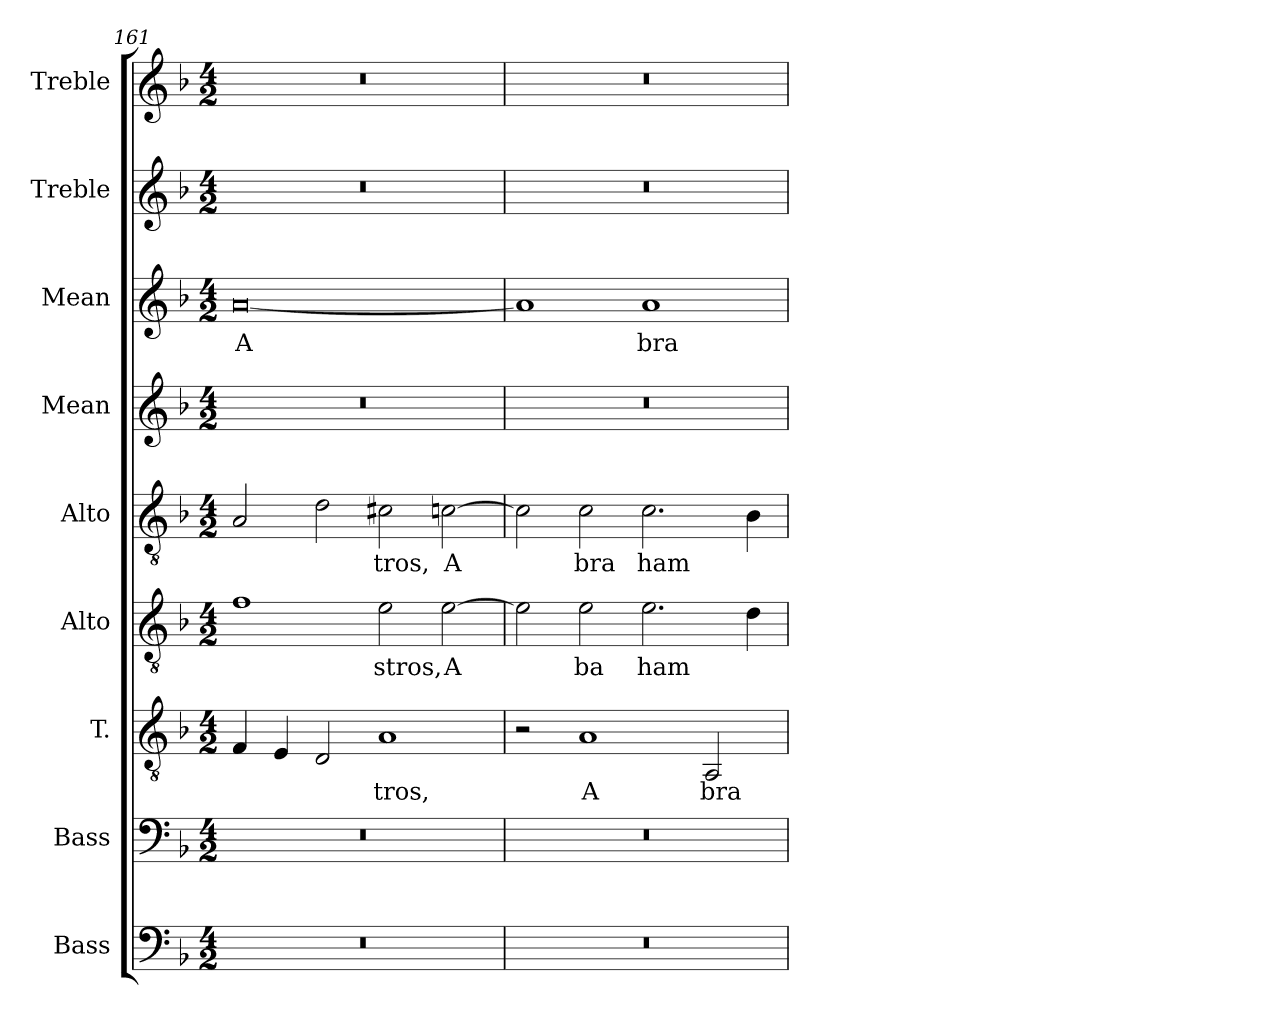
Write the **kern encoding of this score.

**kern	**kern	**kern	**text	**kern	**text	**kern	**text	**kern	**kern	**text	**kern	**kern
*part9	*part8	*part7	*part7	*part6	*part6	*part5	*part5	*part4	*part3	*part3	*part2	*part1
*staff9	*staff8	*staff7	*staff7	*staff6	*staff6	*staff5	*staff5	*staff4	*staff3	*staff3	*staff2	*staff1
*I"Bass	*I"Bass	*I"T.	*	*I"Alto	*	*I"Alto	*	*I"Mean	*I"Mean	*	*I"Treble	*I"Treble
*I'B.	*I'B.	*I'T.	*	*I'A2.	*	*I'A1.	*	*I'M.	*I'M.	*	*I'Tr.	*I'Tr.
*clefF4	*clefF4	*clefGv2	*	*clefGv2	*	*clefGv2	*	*clefG2	*clefG2	*	*clefG2	*clefG2
*	*	*ITrd7c12	*	*ITrd7c12	*	*ITrd7c12	*	*	*	*	*	*
*k[b-]	*k[b-]	*k[b-]	*	*k[b-]	*	*k[b-]	*	*k[b-]	*k[b-]	*	*k[b-]	*k[b-]
*F:	*F:	*F:	*	*F:	*	*F:	*	*F:	*F:	*	*F:	*F:
*M4/2	*M4/2	*M4/2	*	*M4/2	*	*M4/2	*	*M4/2	*M4/2	*	*M4/2	*M4/2
=161	=161	=161	=161	=161	=161	=161	=161	=161	=161	=161	=161	=161
!LO:N:vis=1	!LO:N:vis=1	!	!	!	!	!	!	!LO:N:vis=1	!	!	!	!
!	!	!	!	!	!	!	!	!	!	!LO:LY:b:color=#000000	!LO:N:vis=1	!LO:N:vis=1
0r	0r	4FFi/	.	1Fi	.	2AAi/	.	0r	[<0ai	A	0r	0r
.	.	4EEi/	.	.	.	.	.	.	.	.	.	.
.	.	2DDi/	.	.	.	2Di\	.	.	.	.	.	.
!	!	!	!LO:LY:b:color=#000000	!	!	!	!	!	!	!	!	!
!	!	!	!	!	!LO:LY:b:color=#000000	!	!	!	!	!	!	!
!	!	!	!	!	!	!	!LO:LY:b:color=#000000	!	!	!	!	!
.	.	1AAi	tros,	2Ei\	stros,	2C#Xi\	tros,	.	.	.	.	.
!	!	!	!	!	!LO:LY:b:color=#000000	!	!	!	!	!	!	!
!	!	!	!	!	!	!	!LO:LY:b:color=#000000	!	!	!	!	!
.	.	.	.	[>2Ei\	A	[>2Cni\	A	.	.	.	.	.
!!LO:LB:g=z
=162	=162	=162	=162	=162	=162	=162	=162	=162	=162	=162	=162	=162
!LO:N:vis=1	!LO:N:vis=1	!	!	!	!	!	!	!LO:N:vis=1	!	!	!LO:N:vis=1	!LO:N:vis=1
0r	0r	2r	.	2Ei\]	.	2Ci\]	.	0r	1ai]	.	0r	0r
!	!	!	!LO:LY:b:color=#000000	!	!	!	!	!	!	!	!	!
!	!	!	!	!	!LO:LY:b:color=#000000	!	!	!	!	!	!	!
!	!	!	!	!	!	!	!LO:LY:b:color=#000000	!	!	!	!	!
.	.	1AAi	A	2Ei\	ba	2Ci\	bra	.	.	.	.	.
!	!	!	!	!	!LO:LY:b:color=#000000	!	!	!	!	!	!	!
!	!	!	!	!	!	!	!LO:LY:b:color=#000000	!	!	!	!	!
!	!	!	!	!	!	!	!	!	!	!LO:LY:b:color=#000000	!	!
.	.	.	.	2.Ei\	ham	2.Ci\	ham	.	1ai	bra	.	.
!	!	!	!LO:LY:b:color=#000000	!	!	!	!	!	!	!	!	!
.	.	2AAAi/	bra	.	.	.	.	.	.	.	.	.
.	.	.	.	4Di\	.	4BB-i\	.	.	.	.	.	.
=	=	=	=	=	=	=	=	=	=	=	=	=
*-	*-	*-	*-	*-	*-	*-	*-	*-	*-	*-	*-	*-
